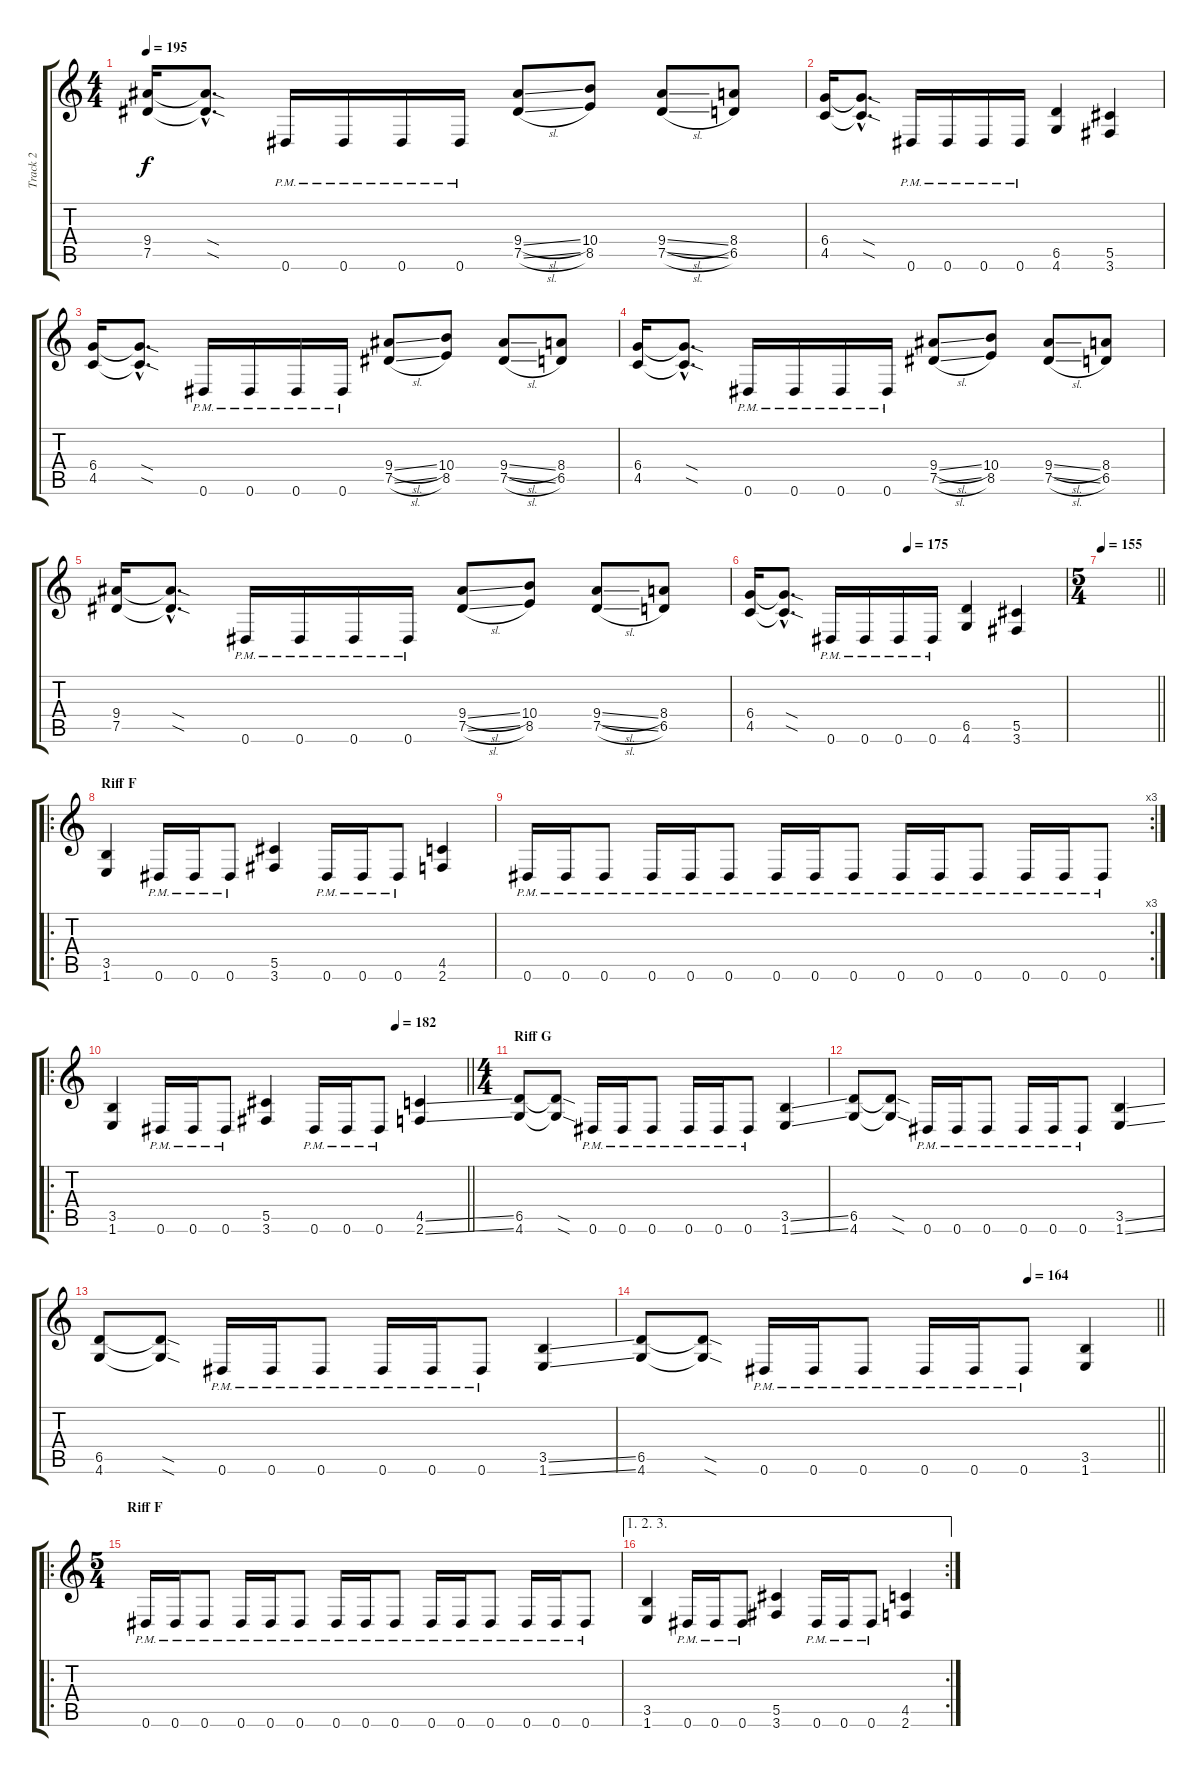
\track ("Track 2" "Track 2") {instrument distortionguitar}
\staff {score tabs}
\tuning (Eb4 Bb3 Gb3 Db3 Ab2 Eb2) {hide}
\ts (4 4)
\tempo 195
\clef g2
\ks c
(9.4 7.5).16{dy f} (9.4{sod hac t} 7.5{sod hac t}).8{d} 0.6{pm}.16 0.6{pm}.16 0.6{pm}.16 0.6{pm}.16 (9.4{sl} 7.5{sl}).8 (10.4 8.5).8 (9.4{sl} 7.5{sl}).8 (8.4 6.5).8 |
(6.4 4.5).16 (6.4{sod hac t} 4.5{sod hac t}).8{d} 0.6{pm}.16 0.6{pm}.16 0.6{pm}.16 0.6{pm}.16 (6.5 4.6).4 (5.5 3.6).4 |
(6.4 4.5).16 (6.4{sod hac t} 4.5{sod hac t}).8{d} 0.6{pm}.16 0.6{pm}.16 0.6{pm}.16 0.6{pm}.16 (9.4{sl} 7.5{sl}).8 (10.4 8.5).8 (9.4{sl} 7.5{sl}).8 (8.4 6.5).8 |
(6.4 4.5).16 (6.4{sod hac t} 4.5{sod hac t}).8{d} 0.6{pm}.16 0.6{pm}.16 0.6{pm}.16 0.6{pm}.16 (9.4{sl} 7.5{sl}).8 (10.4 8.5).8 (9.4{sl} 7.5{sl}).8 (8.4 6.5).8 |
(9.4 7.5).16 (9.4{sod hac t} 7.5{sod hac t}).8{d} 0.6{pm}.16 0.6{pm}.16 0.6{pm}.16 0.6{pm}.16 (9.4{sl} 7.5{sl}).8 (10.4 8.5).8 (9.4{sl} 7.5{sl}).8 (8.4 6.5).8 |
\tempo (175 0.5)
(6.4 4.5).16 (6.4{sod hac t} 4.5{sod hac t}).8{d} 0.6{pm}.16 0.6{pm}.16 0.6{pm}.16 0.6{pm}.16 (6.5 4.6).4 (5.5 3.6).4 |
\ts (5 4)
\tempo 155
\barLineRight lightlight
|
\ro
\section ("" "Riff F")
(3.5 1.6).4 0.6{pm}.16 0.6{pm}.16 0.6{pm}.8 (5.5 3.6).4 0.6{pm}.16 0.6{pm}.16 0.6{pm}.8 (4.5 2.6).4 |
\rc 3
0.6{pm}.16 0.6{pm}.16 0.6{pm}.8 0.6{pm}.16 0.6{pm}.16 0.6{pm}.8 0.6{pm}.16 0.6{pm}.16 0.6{pm}.8 0.6{pm}.16 0.6{pm}.16 0.6{pm}.8 0.6{pm}.16 0.6{pm}.16 0.6{pm}.8 |
\ro
\tempo (182 0.8)
\barLineRight lightlight
(3.5 1.6).4 0.6{pm}.16 0.6{pm}.16 0.6{pm}.8 (5.5 3.6).4 0.6{pm}.16 0.6{pm}.16 0.6{pm}.8 (4.5{ss} 2.6{ss}).4 |
\ts (4 4)
\section ("" "Riff G")
(6.5 4.6).8 (6.5{sod t} 4.6{sod t}).8 0.6{pm}.16 0.6{pm}.16 0.6{pm}.8 0.6{pm}.16 0.6{pm}.16 0.6{pm}.8 (3.5{ss} 1.6{ss}).4 |
(6.5 4.6).8 (6.5{sod t} 4.6{sod t}).8 0.6{pm}.16 0.6{pm}.16 0.6{pm}.8 0.6{pm}.16 0.6{pm}.16 0.6{pm}.8 (3.5{ss} 1.6{ss}).4 |
(6.5 4.6).8 (6.5{sod t} 4.6{sod t}).8 0.6{pm}.16 0.6{pm}.16 0.6{pm}.8 0.6{pm}.16 0.6{pm}.16 0.6{pm}.8 (3.5{ss} 1.6{ss}).4 |
\tempo (164 0.75)
\barLineRight lightlight
(6.5 4.6).8 (6.5{sod t} 4.6{sod t}).8 0.6{pm}.16 0.6{pm}.16 0.6{pm}.8 0.6{pm}.16 0.6{pm}.16 0.6{pm}.8 (3.5 1.6).4 |
\ro
\ts (5 4)
\section ("" "Riff F")
0.6{pm}.16 0.6{pm}.16 0.6{pm}.8 0.6{pm}.16 0.6{pm}.16 0.6{pm}.8 0.6{pm}.16 0.6{pm}.16 0.6{pm}.8 0.6{pm}.16 0.6{pm}.16 0.6{pm}.8 0.6{pm}.16 0.6{pm}.16 0.6{pm}.8 |
\ae (1 2 3)
\rc 2
(3.5 1.6).4 0.6{pm}.16 0.6{pm}.16 0.6{pm}.8 (5.5 3.6).4 0.6{pm}.16 0.6{pm}.16 0.6{pm}.8 (4.5 2.6).4
